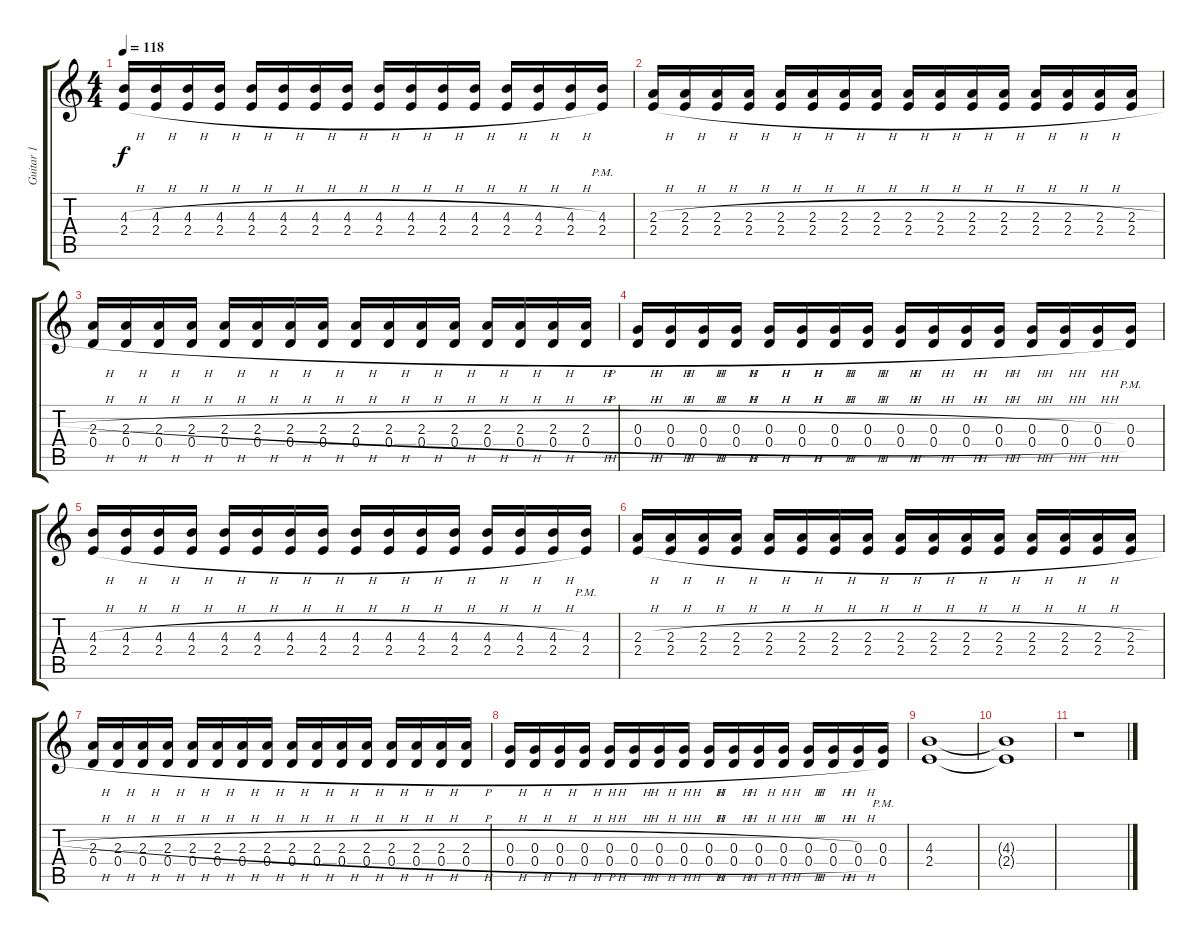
\track ("Guitar 1" "Guitar 1") {instrument acousticguitarsteel}
\staff {score tabs}
\tuning (E4 B3 G3 D3 A2 E2) {hide}
\ts (4 4)
\tempo 118
\clef g2
\ks c
(4.3{h} 2.4{h}).16{dy f} (4.3{h} 2.4{h}).16 (4.3{h} 2.4{h}).16 (4.3{h} 2.4{h}).16 (4.3{h} 2.4{h}).16 (4.3{h} 2.4{h}).16 (4.3{h} 2.4{h}).16 (4.3{h} 2.4{h}).16 (4.3{h} 2.4{h}).16 (4.3{h} 2.4{h}).16 (4.3{h} 2.4{h}).16 (4.3{h} 2.4{h}).16 (4.3{h} 2.4{h}).16 (4.3{h} 2.4{h}).16 (4.3{h} 2.4{h}).16 (4.3{pm} 2.4{pm}).16 |
(2.3{h} 2.4{h}).16 (2.3{h} 2.4{h}).16 (2.3{h} 2.4{h}).16 (2.3{h} 2.4{h}).16 (2.3{h} 2.4{h}).16 (2.3{h} 2.4{h}).16 (2.3{h} 2.4{h}).16 (2.3{h} 2.4{h}).16 (2.3{h} 2.4{h}).16 (2.3{h} 2.4{h}).16 (2.3{h} 2.4{h}).16 (2.3{h} 2.4{h}).16 (2.3{h} 2.4{h}).16 (2.3{h} 2.4{h}).16 (2.3{h} 2.4{h}).16 (2.3{h} 2.4{h}).16 |
(2.3{h} 0.4{h}).16 (2.3{h} 0.4{h}).16 (2.3{h} 0.4{h}).16 (2.3{h} 0.4{h}).16 (2.3{h} 0.4{h}).16 (2.3{h} 0.4{h}).16 (2.3{h} 0.4{h}).16 (2.3{h} 0.4{h}).16 (2.3{h} 0.4{h}).16 (2.3{h} 0.4{h}).16 (2.3{h} 0.4{h}).16 (2.3{h} 0.4{h}).16 (2.3{h} 0.4{h}).16 (2.3{h} 0.4{h}).16 (2.3{h} 0.4{h}).16 (2.3{h} 0.4{h}).16 |
(0.3{h} 0.4{h}).16 (0.3{h} 0.4{h}).16 (0.3{h} 0.4{h}).16 (0.3{h} 0.4{h}).16 (0.3{h} 0.4{h}).16 (0.3{h} 0.4{h}).16 (0.3{h} 0.4{h}).16 (0.3{h} 0.4{h}).16 (0.3{h} 0.4{h}).16 (0.3{h} 0.4{h}).16 (0.3{h} 0.4{h}).16 (0.3{h} 0.4{h}).16 (0.3{h} 0.4{h}).16 (0.3{h} 0.4{h}).16 (0.3{h} 0.4{h}).16 (0.3{pm} 0.4).16 |
(4.3{h} 2.4{h}).16 (4.3{h} 2.4{h}).16 (4.3{h} 2.4{h}).16 (4.3{h} 2.4{h}).16 (4.3{h} 2.4{h}).16 (4.3{h} 2.4{h}).16 (4.3{h} 2.4{h}).16 (4.3{h} 2.4{h}).16 (4.3{h} 2.4{h}).16 (4.3{h} 2.4{h}).16 (4.3{h} 2.4{h}).16 (4.3{h} 2.4{h}).16 (4.3{h} 2.4{h}).16 (4.3{h} 2.4{h}).16 (4.3{h} 2.4{h}).16 (4.3{pm} 2.4{pm}).16 |
(2.3{h} 2.4{h}).16 (2.3{h} 2.4{h}).16 (2.3{h} 2.4{h}).16 (2.3{h} 2.4{h}).16 (2.3{h} 2.4{h}).16 (2.3{h} 2.4{h}).16 (2.3{h} 2.4{h}).16 (2.3{h} 2.4{h}).16 (2.3{h} 2.4{h}).16 (2.3{h} 2.4{h}).16 (2.3{h} 2.4{h}).16 (2.3{h} 2.4{h}).16 (2.3{h} 2.4{h}).16 (2.3{h} 2.4{h}).16 (2.3{h} 2.4{h}).16 (2.3{h} 2.4{h}).16 |
(2.3{h} 0.4{h}).16 (2.3{h} 0.4{h}).16 (2.3{h} 0.4{h}).16 (2.3{h} 0.4{h}).16 (2.3{h} 0.4{h}).16 (2.3{h} 0.4{h}).16 (2.3{h} 0.4{h}).16 (2.3{h} 0.4{h}).16 (2.3{h} 0.4{h}).16 (2.3{h} 0.4{h}).16 (2.3{h} 0.4{h}).16 (2.3{h} 0.4{h}).16 (2.3{h} 0.4{h}).16 (2.3{h} 0.4{h}).16 (2.3{h} 0.4{h}).16 (2.3{h} 0.4{h}).16 |
(0.3{h} 0.4{h}).16 (0.3{h} 0.4{h}).16 (0.3{h} 0.4{h}).16 (0.3{h} 0.4{h}).16 (0.3{h} 0.4{h}).16 (0.3{h} 0.4{h}).16 (0.3{h} 0.4{h}).16 (0.3{h} 0.4{h}).16 (0.3{h} 0.4{h}).16 (0.3{h} 0.4{h}).16 (0.3{h} 0.4{h}).16 (0.3{h} 0.4{h}).16 (0.3{h} 0.4{h}).16 (0.3{h} 0.4{h}).16 (0.3{h} 0.4{h}).16 (0.3{pm} 0.4).16 |
(4.3 2.4).1 |
(4.3{t} 2.4{t}).1 |
r.1
